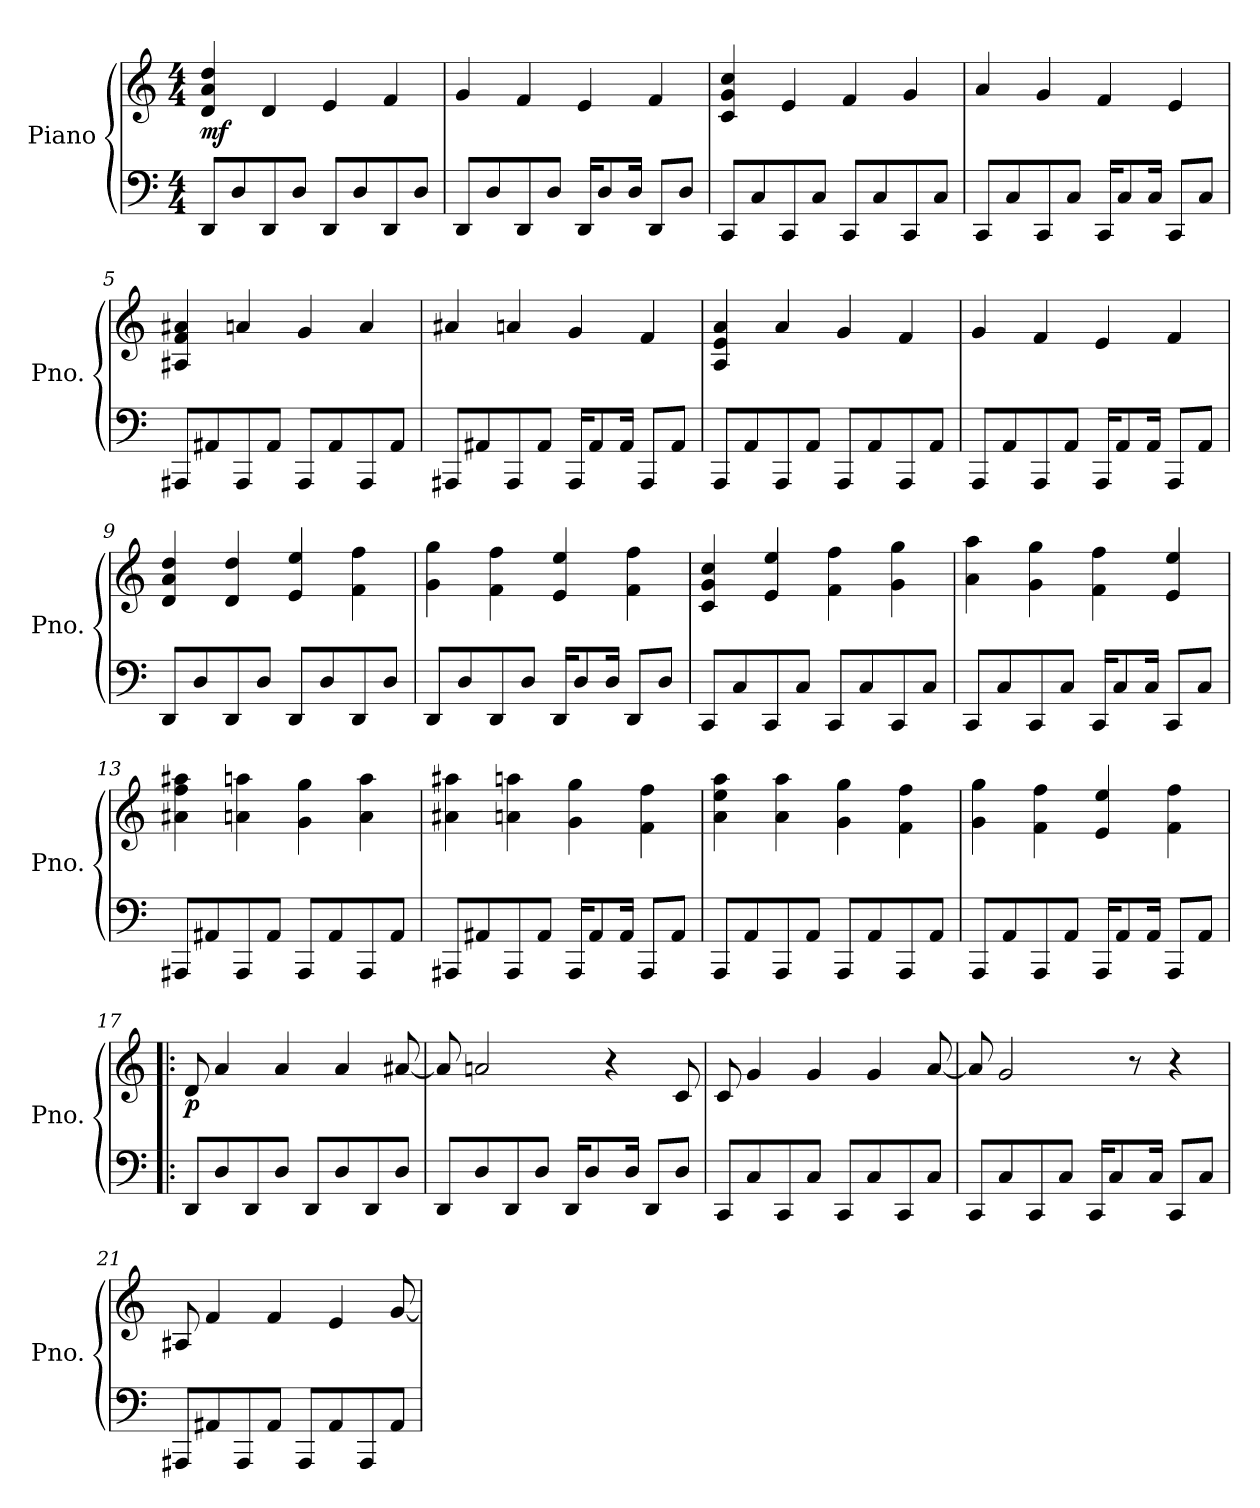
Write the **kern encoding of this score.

**kern	**kern	**dynam
*part1	*part1	*part1
*staff2	*staff1	*staff1/2
*I"Piano	*	*
*I'Pno.	*	*
*clefF4	*clefG2	*
*k[]	*k[]	*
*M4/4	*M4/4	*
*MM140	*MM140	*
=1	=1	=1
!	!	!LO:DY:b
8DD/L	4d/ 4a/ 4dd/	mf
8D/	.	.
8DD/	4d/	.
8D/J	.	.
8DD/L	4e/	.
8D/	.	.
8DD/	4f/	.
8D/J	.	.
=2	=2	=2
8DD/L	4g/	.
8D/	.	.
8DD/	4f/	.
8D/J	.	.
16DD/KL	4e/	.
8D/	.	.
16D/Jk	.	.
8DD/L	4f/	.
8D/J	.	.
=3	=3	=3
8CC/L	4c/ 4g/ 4cc/	.
8C/	.	.
8CC/	4e/	.
8C/J	.	.
8CC/L	4f/	.
8C/	.	.
8CC/	4g/	.
8C/J	.	.
=4	=4	=4
8CC/L	4a/	.
8C/	.	.
8CC/	4g/	.
8C/J	.	.
16CC/KL	4f/	.
8C/	.	.
16C/Jk	.	.
8CC/L	4e/	.
8C/J	.	.
=5	=5	=5
8AAA#X/L	4A#X/ 4f/ 4a#X/	.
8AA#X/	.	.
8AAA#/	4an/	.
8AA#/J	.	.
8AAA#/L	4g/	.
8AA#/	.	.
8AAA#/	4a/	.
8AA#/J	.	.
!!LO:LB:g=z
=6	=6	=6
8AAA#X/L	4a#X/	.
8AA#X/	.	.
8AAA#/	4an/	.
8AA#/J	.	.
16AAA#/KL	4g/	.
8AA#/	.	.
16AA#/Jk	.	.
8AAA#/L	4f/	.
8AA#/J	.	.
=7	=7	=7
8AAA/L	4A/ 4e/ 4a/	.
8AA/	.	.
8AAA/	4a/	.
8AA/J	.	.
8AAA/L	4g/	.
8AA/	.	.
8AAA/	4f/	.
8AA/J	.	.
=8	=8	=8
8AAA/L	4g/	.
8AA/	.	.
8AAA/	4f/	.
8AA/J	.	.
16AAA/KL	4e/	.
8AA/	.	.
16AA/Jk	.	.
8AAA/L	4f/	.
8AA/J	.	.
=9	=9	=9
8DD/L	4d/ 4a/ 4dd/	.
8D/	.	.
8DD/	4d/ 4dd/	.
8D/J	.	.
8DD/L	4e/ 4ee/	.
8D/	.	.
8DD/	4f\ 4ff\	.
8D/J	.	.
!!LO:LB:g=z
=10	=10	=10
8DD/L	4g\ 4gg\	.
8D/	.	.
8DD/	4f\ 4ff\	.
8D/J	.	.
16DD/KL	4e/ 4ee/	.
8D/	.	.
16D/Jk	.	.
8DD/L	4f\ 4ff\	.
8D/J	.	.
=11	=11	=11
8CC/L	4c/ 4g/ 4cc/	.
8C/	.	.
8CC/	4e/ 4ee/	.
8C/J	.	.
8CC/L	4f\ 4ff\	.
8C/	.	.
8CC/	4g\ 4gg\	.
8C/J	.	.
=12	=12	=12
8CC/L	4a\ 4aa\	.
8C/	.	.
8CC/	4g\ 4gg\	.
8C/J	.	.
16CC/KL	4f\ 4ff\	.
8C/	.	.
16C/Jk	.	.
8CC/L	4e/ 4ee/	.
8C/J	.	.
=13	=13	=13
8AAA#X/L	4a#X\ 4ff\ 4aa#X\	.
8AA#X/	.	.
8AAA#/	4an\ 4aan\	.
8AA#/J	.	.
8AAA#/L	4g\ 4gg\	.
8AA#/	.	.
8AAA#/	4a\ 4aa\	.
8AA#/J	.	.
!!LO:LB:g=z
=14	=14	=14
8AAA#X/L	4a#X\ 4aa#X\	.
8AA#X/	.	.
8AAA#/	4an\ 4aan\	.
8AA#/J	.	.
16AAA#/KL	4g\ 4gg\	.
8AA#/	.	.
16AA#/Jk	.	.
8AAA#/L	4f\ 4ff\	.
8AA#/J	.	.
=15	=15	=15
8AAA/L	4a\ 4ee\ 4aa\	.
8AA/	.	.
8AAA/	4a\ 4aa\	.
8AA/J	.	.
8AAA/L	4g\ 4gg\	.
8AA/	.	.
8AAA/	4f\ 4ff\	.
8AA/J	.	.
=16	=16	=16
8AAA/L	4g\ 4gg\	.
8AA/	.	.
8AAA/	4f\ 4ff\	.
8AA/J	.	.
16AAA/KL	4e/ 4ee/	.
8AA/	.	.
16AA/Jk	.	.
8AAA/L	4f\ 4ff\	.
8AA/J	.	.
=17!|:	=17!|:	=17!|:
!	!	!LO:DY:b
8DD/L	8d/	p
8D/	4a/	.
8DD/	.	.
8D/J	4a/	.
8DD/L	.	.
8D/	4a/	.
8DD/	.	.
8D/J	[8a#X/	.
!!LO:LB:g=z
=18	=18	=18
8DD/L	8a#/]	.
8D/	2an/	.
8DD/	.	.
8D/J	.	.
16DD/KL	.	.
8D/	.	.
.	4r	.
16D/Jk	.	.
8DD/L	.	.
8D/J	8c/	.
=19	=19	=19
8CC/L	8c/	.
8C/	4g/	.
8CC/	.	.
8C/J	4g/	.
8CC/L	.	.
8C/	4g/	.
8CC/	.	.
8C/J	[8a/	.
=20	=20	=20
8CC/L	8a/]	.
8C/	2g/	.
8CC/	.	.
8C/J	.	.
16CC/KL	.	.
8C/	.	.
.	8r	.
16C/Jk	.	.
8CC/L	4r	.
8C/J	.	.
=21	=21	=21
8AAA#X/L	8A#X/	.
8AA#X/	4f/	.
8AAA#/	.	.
8AA#/J	4f/	.
8AAA#/L	.	.
8AA#/	4e/	.
8AAA#/	.	.
8AA#/J	[8g/	.
=	=	=
*-	*-	*-
